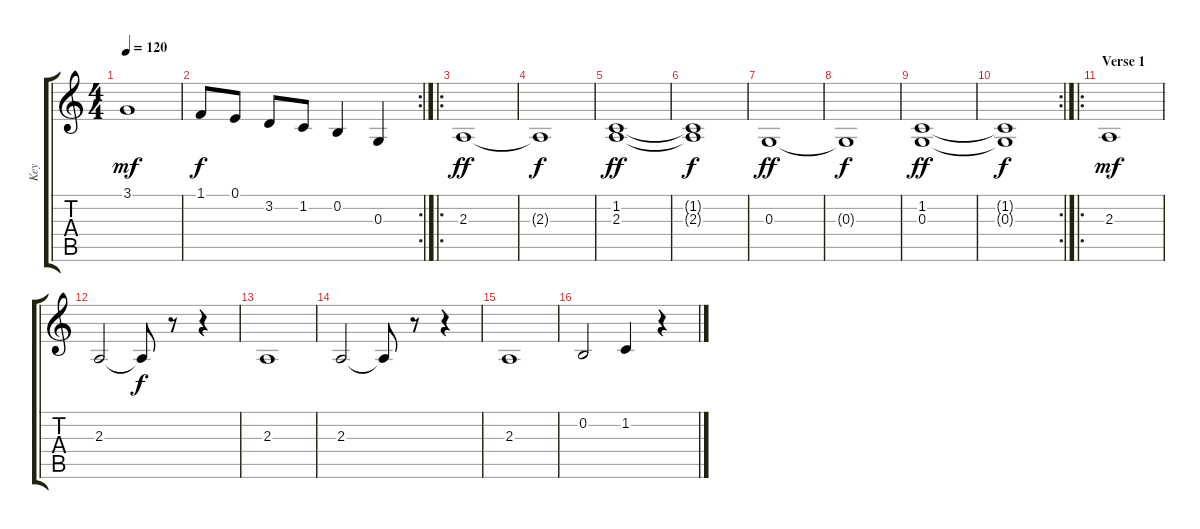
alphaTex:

\track ("Key" "Key") {instrument synthstrings1}
\staff {score tabs}
\tuning (E4 B3 G3 D3 A2 E2) {hide}
\ts (4 4)
\tempo 120
\clef g2
\ks c
3.1.1{dy mf} |
\rc 2
1.1.8{dy f} 0.1.8 3.2.8 1.2.8 0.2.4 0.3.4 |
\ro
2.3.1{dy ff} |
2.3{t}.1{dy f} |
(1.2 2.3).1{dy ff} |
(1.2{t} 2.3{t}).1{dy f} |
0.3.1{dy ff} |
0.3{t}.1{dy f} |
(1.2 0.3).1{dy ff} |
\rc 2
(1.2{t} 0.3{t}).1{dy f} |
\ro
\section ("" "Verse 1")
2.3.1{dy mf} |
2.3.2 2.3{t}.8{dy f} r.8 r.4 |
2.3.1 |
2.3.2 2.3{t}.8 r.8 r.4 |
2.3.1 |
0.2.2 1.2.4 r.4
